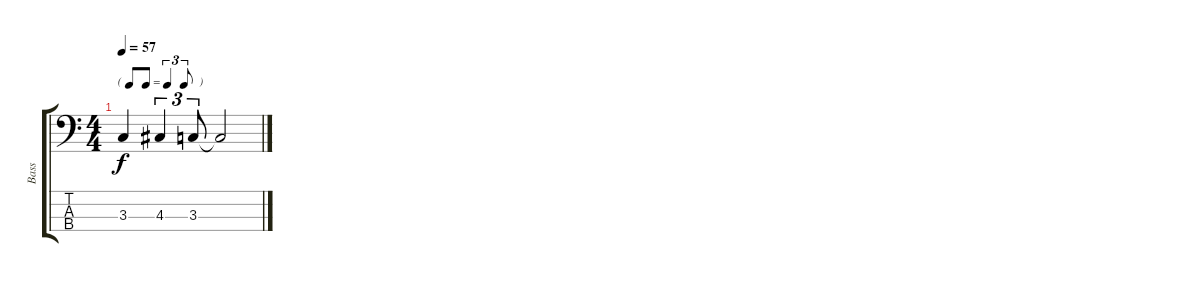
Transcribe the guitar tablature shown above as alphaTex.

\track ("Bass" "Bass") {instrument electricbassfinger}
\staff {score tabs}
\tuning (G2 D2 A1 E1) {hide}
\ts (4 4)
\tf triplet8th
\tempo 57
\clef f4
\ks c
3.3.4{dy f} 4.3.4{tu (3 2)} 3.3.8{tu (3 2)} 3.3{t}.2
